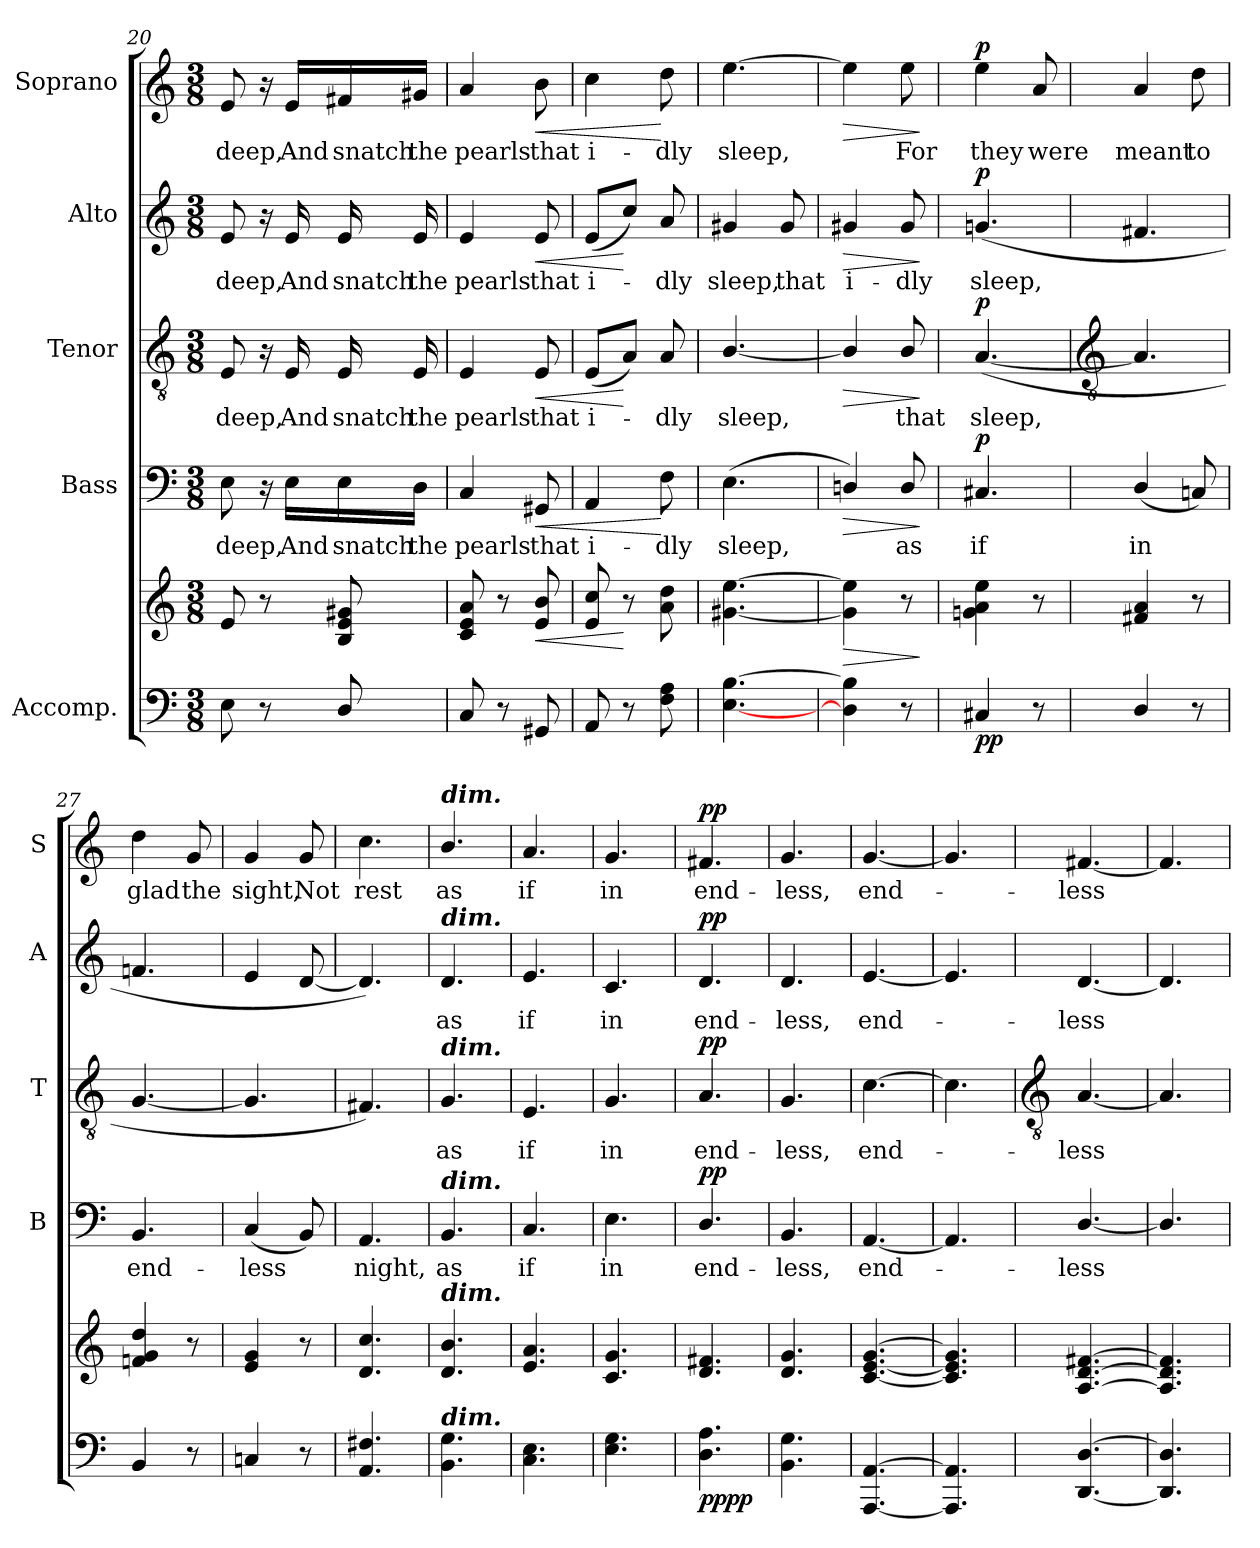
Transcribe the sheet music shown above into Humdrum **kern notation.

**kern	**kern	**dynam	**kern	**text	**dynam	**kern	**text	**dynam	**kern	**text	**dynam	**kern	**text	**dynam
*part5	*part5	*part5	*part4	*part4	*part4	*part3	*part3	*part3	*part2	*part2	*part2	*part1	*part1	*part1
*staff6	*staff5	*staff5/6	*staff4	*staff4	*staff4	*staff3	*staff3	*staff3	*staff2	*staff2	*staff2	*staff1	*staff1	*staff1
*I"Accomp.	*	*	*I"Bass	*	*	*I"Tenor	*	*	*I"Alto	*	*	*I"Soprano	*	*
*	*	*	*I'B	*	*	*I'T	*	*	*I'A	*	*	*I'S	*	*
*clefF4	*clefG2	*	*clefF4	*	*	*clefGv2	*	*	*clefG2	*	*	*clefG2	*	*
*k[]	*k[]	*	*k[]	*	*	*k[]	*	*	*k[]	*	*	*k[]	*	*
*C:	*C:	*	*C:	*	*	*C:	*	*	*C:	*	*	*C:	*	*
*M3/8	*M3/8	*	*M3/8	*	*	*M3/8	*	*	*M3/8	*	*	*M3/8	*	*
=20	=20	=20	=20	=20	=20	=20	=20	=20	=20	=20	=20	=20	=20	=20
!	!	!	!	!LO:LY:b	!	!	!LO:LY:b	!	!	!LO:LY:b	!	!	!LO:LY:b	!
8E	8e	.	8E	deep,	.	8E	deep,	.	8e	deep,	.	8e	deep,	.
8r	8r	.	16r	.	.	16r	.	.	16r	.	.	16r	.	.
!	!	!	!	!LO:LY:b	!	!	!LO:LY:b	!	!	!LO:LY:b	!	!	!LO:LY:b	!
.	.	.	16E\LL	And	.	16E	And	.	16e	And	.	16e/LL	And	.
!	!	!	!	!LO:LY:b	!	!	!LO:LY:b	!	!	!LO:LY:b	!	!	!LO:LY:b	!
8D/	8B 8e 8g#X	.	16E\	snatch	.	16E	snatch	.	16e	snatch	.	16f#X/	snatch	.
!	!	!	!	!LO:LY:b	!	!	!LO:LY:b	!	!	!LO:LY:b	!	!	!LO:LY:b	!
.	.	.	16D\JJ	the	.	16E	the	.	16e	the	.	16g#X/JJ	the	.
=21	=21	=21	=21	=21	=21	=21	=21	=21	=21	=21	=21	=21	=21	=21
!	!	!	!	!LO:LY:b	!	!	!LO:LY:b	!	!	!LO:LY:b	!	!	!LO:LY:b	!
8C	8c 8e 8a	.	4C	pearls	.	4E	pearls	.	4e	pearls	.	4a	pearls	.
8r	8r	.	.	.	.	.	.	.	.	.	.	.	.	.
!	!	!LO:HP:b	!	!LO:LY:b	!LO:HP:b	!	!LO:LY:b	!LO:HP:b	!	!LO:LY:b	!LO:HP:b	!	!LO:LY:b	!LO:HP:b
8GG#X	8e 8b	<	8GG#X	that	<	8E	that	<	8e	that	<	8b	that	<
=22	=22	=22	=22	=22	=22	=22	=22	=22	=22	=22	=22	=22	=22	=22
!	!	!	!	!LO:LY:b	!	!	!LO:LY:b	!	!	!LO:LY:b	!	!	!LO:LY:b	!
8AA	8e 8cc	.	4AA	i-	.	(<8EL	i-	.	(8eL	i-	.	4cc	i-	.
8r	8r	[	.	.	.	8AJ)	.	[	8ccJ)	.	[	.	.	.
!	!	!	!	!LO:LY:b	!	!	!LO:LY:b	!	!	!LO:LY:b	!	!	!LO:LY:b	!
8F 8A	8a 8dd	.	8F	-dly	[	8A	dly	.	8a	dly	.	8dd	-dly	[
=23	=23	=23	=23	=23	=23	=23	=23	=23	=23	=23	=23	=23	=23	=23
!	!	!	!	!LO:LY:b	!	!	!LO:LY:b	!	!	!LO:LY:b	!	!	!LO:LY:b	!
[4.E [4.B	[4.g#X [4.ee	.	(<4.E	sleep,	.	[4.B/	sleep,	.	4g#X	sleep,	.	[4.ee	sleep,	.
!	!	!	!	!	!	!	!	!	!	!LO:LY:b	!	!	!	!
.	.	.	.	.	.	.	.	.	8g#	that	.	.	.	.
=24	=24	=24	=24	=24	=24	=24	=24	=24	=24	=24	=24	=24	=24	=24
!	!	!LO:HP:b	!	!	!LO:HP:b	!	!	!LO:HP:b	!	!LO:LY:b	!LO:HP:b	!	!	!LO:HP:b
4Dn\] 4B\]	4g#] 4ee]	>	4Dn/)	.	>	4B/]	.	>	4g#X	i-	>	4ee]	.	>
!	!	!	!	!LO:LY:b	!	!	!LO:LY:b	!	!	!LO:LY:b	!	!	!LO:LY:b	!
8r	8r	.	8D/	as	.	8B/	that	.	8g#	-dly	.	8ee	For	.
.	.	]	.	.	]	.	.	]	.	.	]	.	.	]
=25	=25	=25	=25	=25	=25	=25	=25	=25	=25	=25	=25	=25	=25	=25
!	!	!LO:DY:b=2	!	!LO:LY:b	!	!	!LO:LY:b	!	!	!LO:LY:b	!	!	!LO:LY:b	!
!	!	!LO:DY:n=1:b	!	!	!LO:DY:b	!	!	!LO:DY:b	!	!	!LO:DY:b	!	!	!LO:DY:b
4C#X/	4gn 4a 4ee	p p	4.C#X	if	p	(<[4.A	sleep,	p	(<4.gn	sleep,	p	4ee	they	p
!	!	!	!	!	!	!	!	!	!	!	!	!	!LO:LY:b	!
8r	8r	.	.	.	.	.	.	.	.	.	.	8a	were	.
!!LO:LB:g=z
=26	=26	=26	=26	=26	=26	=26	=26	=26	=26	=26	=26	=26	=26	=26
*	*	*	*	*	*	*clefGv2	*	*	*	*	*	*	*	*
!	!	!	!	!LO:LY:b	!	!	!	!	!	!	!	!	!LO:LY:b	!
4D/	4f#X 4a	.	(<4D/	in	.	4.A]	.	.	4.f#X	.	.	4a	meant	.
!	!	!	!	!	!	!	!	!	!	!	!	!	!LO:LY:b	!
8r	8r	.	8Cn)	.	.	.	.	.	.	.	.	8dd	to	.
=27	=27	=27	=27	=27	=27	=27	=27	=27	=27	=27	=27	=27	=27	=27
!	!	!	!	!LO:LY:b	!	!	!	!	!	!	!	!	!LO:LY:b	!
4BB	4fn 4g 4dd	.	4.BB	end-	.	[4.G	.	.	4.fn	.	.	4dd	glad	.
!	!	!	!	!	!	!	!	!	!	!	!	!	!LO:LY:b	!
8r	8r	.	.	.	.	.	.	.	.	.	.	8g	the	.
=28	=28	=28	=28	=28	=28	=28	=28	=28	=28	=28	=28	=28	=28	=28
!	!	!	!	!LO:LY:b	!	!	!	!	!	!	!	!	!LO:LY:b	!
4Cn	4e 4g	.	(<4C	-less	.	4.G]	.	.	4e	.	.	4g	sight,	.
!	!	!	!	!	!	!	!	!	!	!	!	!	!LO:LY:b	!
8r	8r	.	8BB)	.	.	.	.	.	[8d	.	.	8g	Not	.
=29	=29	=29	=29	=29	=29	=29	=29	=29	=29	=29	=29	=29	=29	=29
!	!	!	!	!LO:LY:b	!	!	!	!	!	!	!	!	!LO:LY:b	!
4.AA 4.F#X	4.d 4.cc	.	4.AA	night,	.	4.F#X)	.	.	4.d])	.	.	4.cc	rest	.
=30	=30	=30	=30	=30	=30	=30	=30	=30	=30	=30	=30	=30	=30	=30
!	!	!	!	!	!	!	!	!	!	!	!	!LO:TX:a:Bi:t=dim.	!	!
!	!	!	!	!	!	!	!	!	!LO:TX:a:Bi:t=dim.	!	!	!	!	!
!	!	!	!	!	!	!LO:TX:a:Bi:t=dim.	!	!	!	!	!	!	!	!
!	!	!	!LO:TX:a:Bi:t=dim.	!	!	!	!	!	!	!	!	!	!	!
!	!LO:TX:a:Bi:t=dim.	!	!	!	!	!	!	!	!	!	!	!	!	!
!LO:TX:a:Bi:t=dim.	!	!	!	!	!	!	!	!	!	!	!	!	!	!
!	!	!	!	!LO:LY:b	!	!	!LO:LY:b	!	!	!LO:LY:b	!	!	!LO:LY:b	!
4.BB 4.G	4.d/ 4.b/	.	4.BB	as	.	4.G	as	.	4.d	as	.	4.b/	as	.
=31	=31	=31	=31	=31	=31	=31	=31	=31	=31	=31	=31	=31	=31	=31
!	!	!	!	!LO:LY:b	!	!	!LO:LY:b	!	!	!LO:LY:b	!	!	!LO:LY:b	!
4.C 4.E	4.e 4.a	.	4.C	if	.	4.E	if	.	4.e	if	.	4.a	if	.
=32	=32	=32	=32	=32	=32	=32	=32	=32	=32	=32	=32	=32	=32	=32
!	!	!	!	!LO:LY:b	!	!	!LO:LY:b	!	!	!LO:LY:b	!	!	!LO:LY:b	!
4.E 4.G	4.c 4.g	.	4.E	in	.	4.G	in	.	4.c	in	.	4.g	in	.
=33	=33	=33	=33	=33	=33	=33	=33	=33	=33	=33	=33	=33	=33	=33
!	!	!LO:DY:b=2	!	!LO:LY:b	!	!	!LO:LY:b	!	!	!LO:LY:b	!	!	!LO:LY:b	!
!	!	!LO:DY:n=1:b	!	!	!LO:DY:b	!	!	!LO:DY:b	!	!	!LO:DY:b	!	!	!LO:DY:b
4.D\ 4.A\	4.d 4.f#X	pp pp	4.D/	end-	pp	4.A	end-	pp	4.d	end-	pp	4.f#X	end-	pp
=34	=34	=34	=34	=34	=34	=34	=34	=34	=34	=34	=34	=34	=34	=34
!	!	!	!	!LO:LY:b	!	!	!LO:LY:b	!	!	!LO:LY:b	!	!	!LO:LY:b	!
4.BB 4.G	4.d 4.g	.	4.BB	-less,	.	4.G	-less,	.	4.d	-less,	.	4.g	-less,	.
=35	=35	=35	=35	=35	=35	=35	=35	=35	=35	=35	=35	=35	=35	=35
!	!	!	!	!LO:LY:b	!	!	!LO:LY:b	!	!	!LO:LY:b	!	!	!LO:LY:b	!
[4.AAA [4.AA	[4.c [4.e [4.g	.	[4.AA	end-	.	[4.c	end-	.	[4.e	end-	.	[4.g	end-	.
=36	=36	=36	=36	=36	=36	=36	=36	=36	=36	=36	=36	=36	=36	=36
4.AAA] 4.AA]	4.c] 4.e] 4.g]	.	4.AA]	.	.	4.c]	.	.	4.e]	.	.	4.g]	.	.
!!LO:LB:g=z
=37	=37	=37	=37	=37	=37	=37	=37	=37	=37	=37	=37	=37	=37	=37
*	*	*	*	*	*	*clefGv2	*	*	*	*	*	*	*	*
*	*^	*	*	*	*	*	*	*	*	*	*	*	*	*
!	!	!LO:N:vis=1	!	!	!LO:LY:b	!	!	!LO:LY:b	!	!	!LO:LY:b	!	!	!LO:LY:b	!
[4.DD/ [4.D/	[4.A [4.d [4.f#X	4.ryy	.	[4.D/	less	.	[4.A	less	.	[4.d	less	.	[4.f#X	less	.
=38	=38	=38	=38	=38	=38	=38	=38	=38	=38	=38	=38	=38	=38	=38	=38
!	!	!LO:N:vis=1	!	!	!	!	!	!	!	!	!	!	!	!	!
4.DD/] 4.D/]	4.A] 4.d] 4.f#]	4.ryy	.	4.D/]	.	.	4.A]	.	.	4.d]	.	.	4.f#]	.	.
*	*v	*v	*	*	*	*	*	*	*	*	*	*	*	*	*
=	=	=	=	=	=	=	=	=	=	=	=	=	=	=
*-	*-	*-	*-	*-	*-	*-	*-	*-	*-	*-	*-	*-	*-	*-
